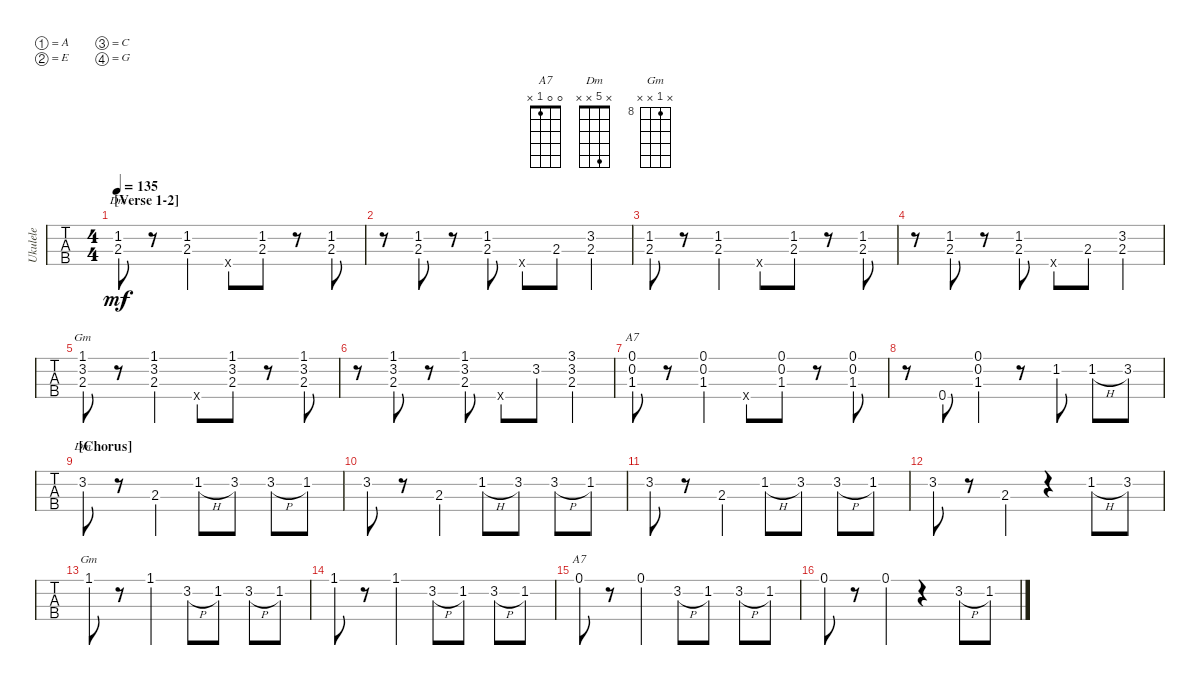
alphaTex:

\bracketExtendMode groupsimilarinstruments
\otherSystemsTrackNameOrientation horizontal
\track ("" "Ukulele") {instrument shamisen}
\staff {tabs}
\tuning (A4 E4 C4 G4)
\chord ("A7" x 7 x x) {firstfret 7}
\chord ("Dm" x 1 2 x)
\chord ("Gm" 1 3 2 x)
\chord ("A7" 0 0 1 x)
\chord ("Dm" x 5 x x)
\chord ("Gm" x 8 x x) {firstfret 8}
\ts (4 4)
\section ("" "[Verse 1-2]")
\tempo 135
\clef g2
\ks dminor
(2.3{acc forcenatural} 1.2{acc forcenatural}).8{ch "Dm" dy mf} r.8 (2.3{acc forcenatural} 1.2{acc forcenatural}).4 0.4{x acc forcenatural}.8 (2.3{acc forcenatural} 1.2{acc forcenatural}).8 r.8 (2.3{acc forcenatural} 1.2{acc forcenatural}).8 |
r.8 (2.3{acc forcenatural} 1.2{acc forcenatural}).8 r.8 (2.3{acc forcenatural} 1.2{acc forcenatural}).8 0.4{x acc forcenatural}.8 2.3{acc forcenatural}.8 (2.3{acc forcenatural} 3.2{acc forcenatural}).4 |
(2.3{acc forcenatural} 1.2{acc forcenatural}).8 r.8 (2.3{acc forcenatural} 1.2{acc forcenatural}).4 0.4{x acc forcenatural}.8 (2.3{acc forcenatural} 1.2{acc forcenatural}).8 r.8 (2.3{acc forcenatural} 1.2{acc forcenatural}).8 |
r.8 (2.3{acc forcenatural} 1.2{acc forcenatural}).8 r.8 (2.3{acc forcenatural} 1.2{acc forcenatural}).8 0.4{x acc forcenatural}.8 2.3{acc forcenatural}.8 (2.3{acc forcenatural} 3.2{acc forcenatural}).4 |
\scale
0.293395 (2.3{acc forcenatural} 3.2{acc forcenatural} 1.1{acc b}).8{ch "Gm"} r.8 (2.3{acc forcenatural} 3.2{acc forcenatural} 1.1{acc b}).4 0.4{x acc forcenatural}.8 (2.3{acc forcenatural} 3.2{acc forcenatural} 1.1{acc b}).8 r.8 (2.3{acc forcenatural} 3.2{acc forcenatural} 1.1{acc b}).8 |
\scale
0.230415 r.8 (2.3{acc forcenatural} 3.2{acc forcenatural} 1.1{acc b}).8 r.8 (2.3{acc forcenatural} 3.2{acc forcenatural} 1.1{acc b}).8 0.4{x acc forcenatural}.8 3.2{acc forcenatural}.8 (2.3{acc forcenatural} 3.2{acc forcenatural} 3.1{acc forcenatural}).4 |
\scale
0.245776 (1.3{acc b} 0.2{acc forcenatural} 0.1{acc forcenatural}).8{ch "A7"} r.8 (1.3{acc b} 0.2{acc forcenatural} 0.1{acc forcenatural}).4 0.4{x acc forcenatural}.8 (1.3{acc b} 0.2{acc forcenatural} 0.1{acc forcenatural}).8 r.8 (1.3{acc b} 0.2{acc forcenatural} 0.1{acc forcenatural}).8 |
\scale
0.230415 r.8 0.4{acc forcenatural}.8 (1.3{acc b} 0.2{acc forcenatural} 0.1{acc forcenatural}).4 r.8 1.2{acc forcenatural}.8 1.2{h acc forcenatural}.8 3.2{acc forcenatural}.8 |
\section ("" "[Chorus]")
3.2{acc forcenatural}.8{ch "Dm"} r.8 2.3{acc forcenatural}.4 1.2{h acc forcenatural}.8 3.2{acc forcenatural}.8 3.2{h acc forcenatural}.8 1.2{acc forcenatural}.8 |
3.2{acc forcenatural}.8 r.8 2.3{acc forcenatural}.4 1.2{h acc forcenatural}.8 3.2{acc forcenatural}.8 3.2{h acc forcenatural}.8 1.2{acc forcenatural}.8 |
3.2{acc forcenatural}.8 r.8 2.3{acc forcenatural}.4 1.2{h acc forcenatural}.8 3.2{acc forcenatural}.8 3.2{h acc forcenatural}.8 1.2{acc forcenatural}.8 |
3.2{acc forcenatural}.8 r.8 2.3{acc forcenatural}.4 r.4 1.2{h acc forcenatural}.8 3.2{acc forcenatural}.8 |
1.1{acc b}.8{ch "Gm"} r.8 1.1{acc b}.4 3.2{h acc forcenatural}.8 1.2{acc forcenatural}.8 3.2{h acc forcenatural}.8 1.2{acc forcenatural}.8 |
1.1{acc b}.8 r.8 1.1{acc b}.4 3.2{h acc forcenatural}.8 1.2{acc forcenatural}.8 3.2{h acc forcenatural}.8 1.2{acc forcenatural}.8 |
0.1{acc forcenatural}.8{ch "A7"} r.8 0.1{acc forcenatural}.4 3.2{h acc forcenatural}.8 1.2{acc forcenatural}.8 3.2{h acc forcenatural}.8 1.2{acc forcenatural}.8 |
0.1{acc forcenatural}.8 r.8 0.1{acc forcenatural}.4 r.4 3.2{h acc forcenatural}.8 1.2{acc forcenatural}.8
